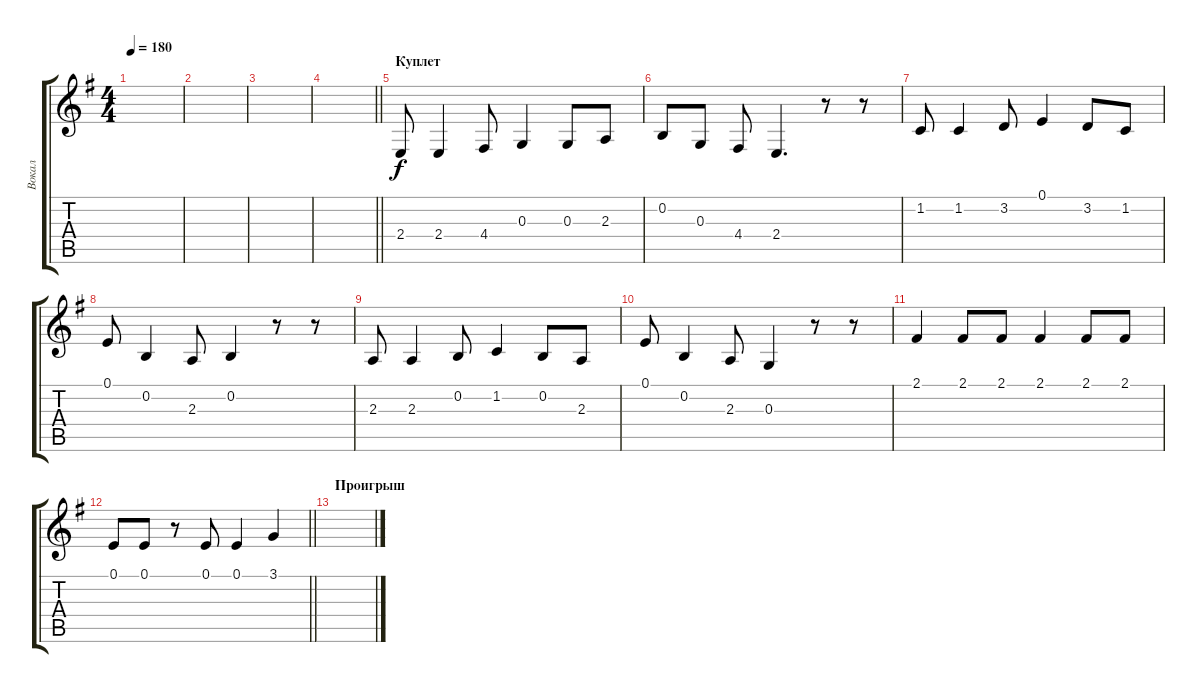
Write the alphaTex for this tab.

\track ("Вокал" "Вокал") {instrument oboe}
\staff {score tabs}
\tuning (E4 B3 G3 D3 A2 E2) {hide}
\ts (4 4)
\tempo 180
\clef g2
\ks g
|
|
|
\barLineRight lightlight
|
\section ("" "Куплет")
2.4.8 2.4.4 4.4.8 0.3.4 0.3.8 2.3.8 |
0.2.8 0.3.8 4.4.8 2.4.4{d} r.8 r.8 |
1.2.8 1.2.4 3.2.8 0.1.4 3.2.8 1.2.8 |
0.1.8 0.2.4 2.3.8 0.2.4 r.8 r.8 |
2.3.8 2.3.4 0.2.8 1.2.4 0.2.8 2.3.8 |
0.1.8 0.2.4 2.3.8 0.3.4 r.8 r.8 |
2.1.4 2.1.8 2.1.8 2.1.4 2.1.8 2.1.8 |
\barLineRight lightlight
0.1.8 0.1.8 r.8 0.1.8 0.1.4 3.1.4 |
\section ("" "Проигрыш")
